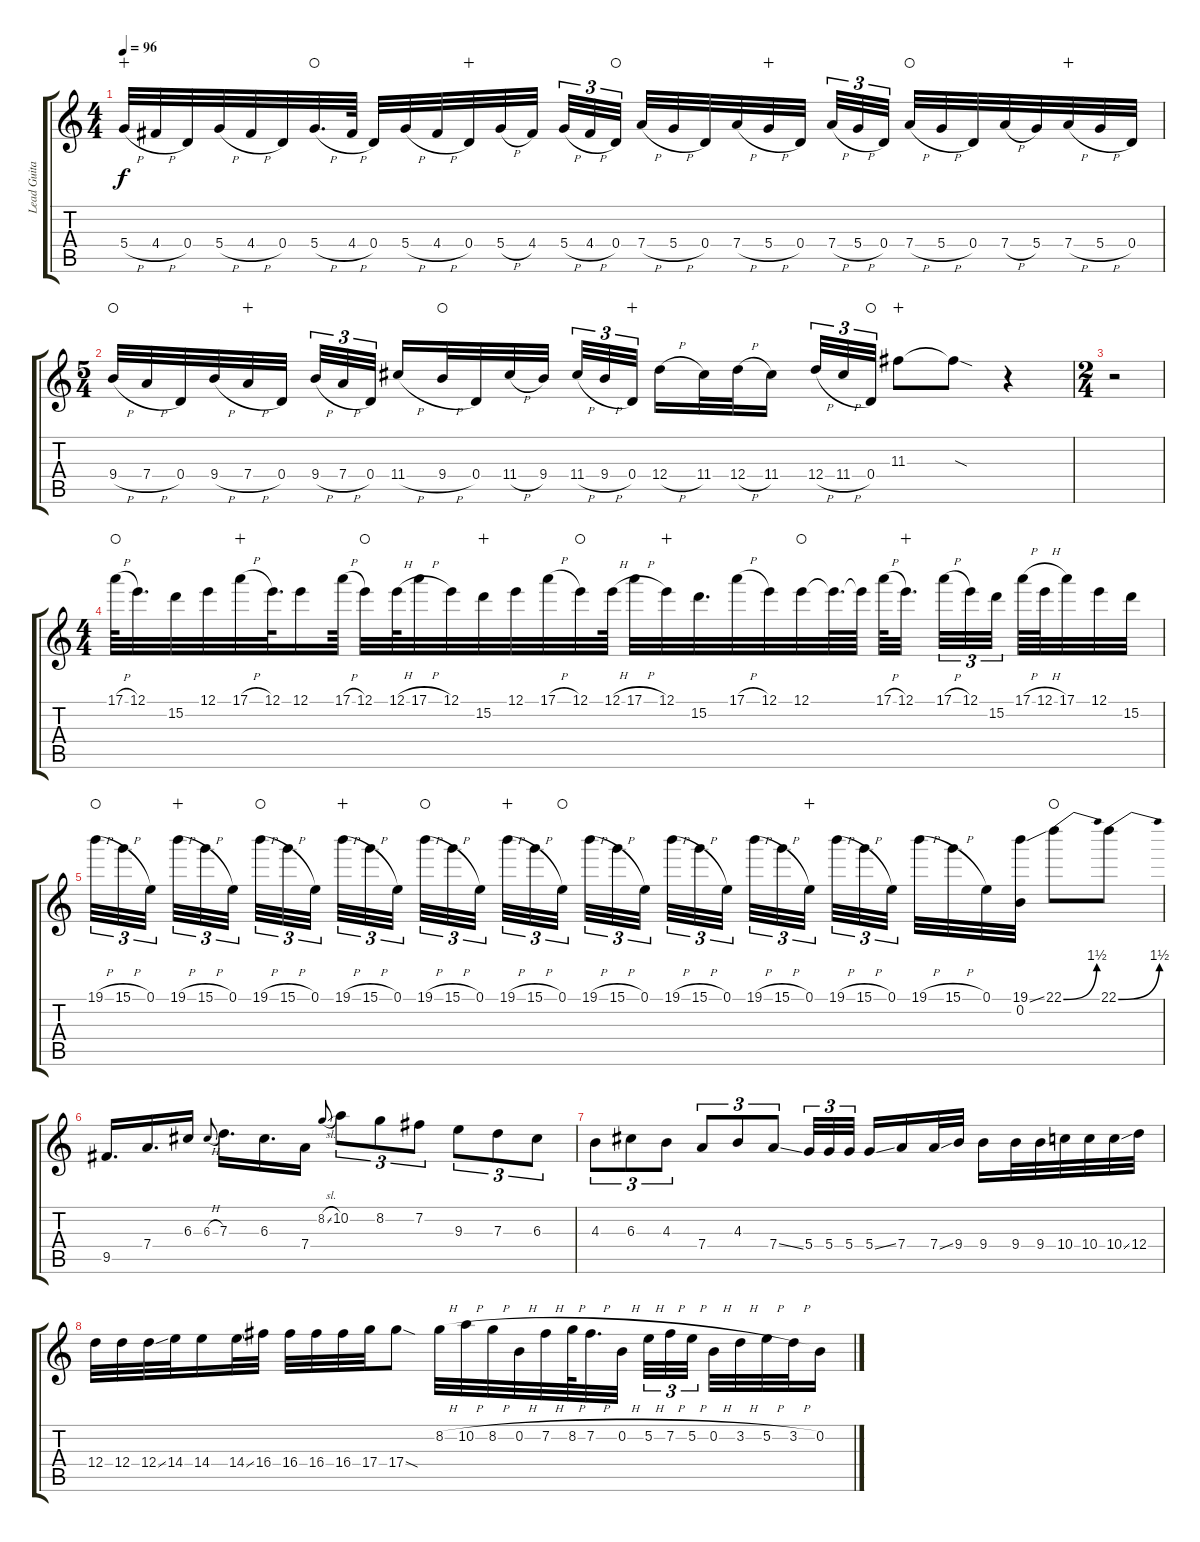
\track ("Lead Guitar (Distortion and Delay)" "Lead Guita") {instrument overdrivenguitar}
\staff {score tabs}
\tuning (E4 B3 G3 D3 A2 E2) {hide}
\ts (4 4)
\tempo 96
\clef g2
\ks c
5.4{h}.32{dy f wahc} 4.4{h}.32 0.4.32 5.4{h}.32 4.4{h}.32 0.4.32 5.4{h}.32{d waho} 4.4{h}.64 0.4.32 5.4{h}.32 4.4{h}.32 0.4.32{wahc} 5.4{h}.32 4.4.32{beam splitsecondary} 5.4{h}.32{tu (3 2)} 4.4{h}.32{tu (3 2)} 0.4.32{tu (3 2) waho} 7.4{h}.32 5.4{h}.32 0.4.32 7.4{h}.32 5.4{h}.32{wahc} 0.4.32{beam splitsecondary} 7.4{h}.32{tu (3 2)} 5.4{h}.32{tu (3 2)} 0.4.32{tu (3 2)} 7.4{h}.32{waho} 5.4{h}.32 0.4.32 7.4{h}.32 5.4.32 7.4{h}.32{wahc} 5.4{h}.32 0.4.32 |
\ts (5 4)
9.4{h}.32{waho} 7.4{h}.32 0.4.32 9.4{h}.32 7.4{h}.32{wahc} 0.4.32{beam splitsecondary} 9.4{h}.32{tu (3 2)} 7.4{h}.32{tu (3 2)} 0.4.32{tu (3 2)} 11.4{h}.16 9.4{h}.32{waho} 0.4.32 11.4{h}.32 9.4.32{beam splitsecondary} 11.4{h}.32{tu (3 2)} 9.4{h}.32{tu (3 2)} 0.4.32{tu (3 2) wahc} 12.4{h}.16 11.4.32 12.4{h}.32 11.4.16{beam splitsecondary} 12.4{h}.32{tu (3 2)} 11.4{h}.32{tu (3 2)} 0.4.32{tu (3 2) waho} 11.3.8{wahc} 11.3{sod t}.8 r.4 |
\ts (2 4)
r.2 |
\ts (4 4)
17.1{h}.64{waho} 12.1.32{d} 15.2.32 12.1.32 17.1{h}.32{wahc} 12.1.64{d} 12.1.16 17.1{h}.64 12.1.32{waho} 12.1{h}.64 17.1{h}.32 12.1.32 15.2.32{wahc} 12.1.32 17.1{h}.32 12.1.32{waho} 12.1{h}.64 17.1{h}.32 12.1.32{wahc} 15.2.32{d} 17.1{h}.32 12.1.32 12.1.32{waho} 12.1{t}.64{d} 12.1{t}.64 17.1{h}.64 12.1.32{d wahc beam splitsecondary} 17.1{h}.32{tu (3 2)} 12.1.32{tu (3 2)} 15.2.32{tu (3 2) beam splitsecondary} 17.1{h}.64 12.1{h}.64 17.1.32 12.1.32 15.2.32 |
19.1{h}.32{tu (3 2) waho} 15.1{h}.32{tu (3 2)} 0.1.32{tu (3 2) beam splitsecondary} 19.1{h}.32{tu (3 2) wahc} 15.1{h}.32{tu (3 2)} 0.1.32{tu (3 2) beam splitsecondary} 19.1{h}.32{tu (3 2) waho} 15.1{h}.32{tu (3 2)} 0.1.32{tu (3 2) beam splitsecondary} 19.1{h}.32{tu (3 2) wahc} 15.1{h}.32{tu (3 2)} 0.1.32{tu (3 2)} 19.1{h}.32{tu (3 2) waho} 15.1{h}.32{tu (3 2)} 0.1.32{tu (3 2) beam splitsecondary} 19.1{h}.32{tu (3 2) wahc} 15.1{h}.32{tu (3 2)} 0.1.32{tu (3 2) waho beam splitsecondary} 19.1{h}.32{tu (3 2)} 15.1{h}.32{tu (3 2)} 0.1.32{tu (3 2) beam splitsecondary} 19.1{h}.32{tu (3 2)} 15.1{h}.32{tu (3 2)} 0.1.32{tu (3 2)} 19.1{h}.32{tu (3 2)} 15.1{h}.32{tu (3 2)} 0.1.32{tu (3 2) wahc beam splitsecondary} 19.1{h}.32{tu (3 2)} 15.1{h}.32{tu (3 2)} 0.1.32{tu (3 2) beam splitsecondary} 19.1{h}.32 15.1{h}.32 0.1.32 (19.1{ss} 0.2).32 22.1{be (bend 0 0 60 6)}.8{waho} 22.1{be (bend 0 0 60 6)}.8 |
9.5.16{d} 7.4.16{d} 6.3.16 6.3{h}.8{gr onbeat} 7.3.16{d} 6.3.16{d} 7.4.16 8.2{sl}.8{gr onbeat} 10.2.8{tu (3 2)} 8.2.8{tu (3 2)} 7.2.8{tu (3 2)} 9.3.8{tu (3 2)} 7.3.8{tu (3 2)} 6.3.8{tu (3 2)} |
4.3.8{tu (3 2)} 6.3.8{tu (3 2)} 4.3.8{tu (3 2)} 7.4.8{tu (3 2)} 4.3.8{tu (3 2)} 7.4{ss}.8{tu (3 2)} 5.4.32{tu (3 2)} 5.4.32{tu (3 2)} 5.4.32{tu (3 2) beam splitsecondary} 5.4{ss}.16 7.4.16 7.4{ss}.32 9.4.32 9.4.16 9.4.32 9.4.32 10.4.32 10.4.32 10.4{ss}.32 12.4.32 |
12.4.32 12.4.32 12.4{ss}.32 14.4.32 14.4.16 14.4{ss}.32 16.4.32 16.4.32 16.4.32 16.4.32 17.4.32 17.4{sod}.8 8.2{h}.32 10.2{h}.32 8.2{h}.32 0.2{h}.32 7.2{h}.32 8.2{h}.64 7.2{h}.32{d} 0.2{h}.32 5.2{h}.32{tu (3 2)} 7.2{h}.32{tu (3 2)} 5.2{h}.32{tu (3 2) beam splitsecondary} 0.2{h}.32 3.2{h}.32 5.2{h}.32 3.2{h}.32 0.2.16
